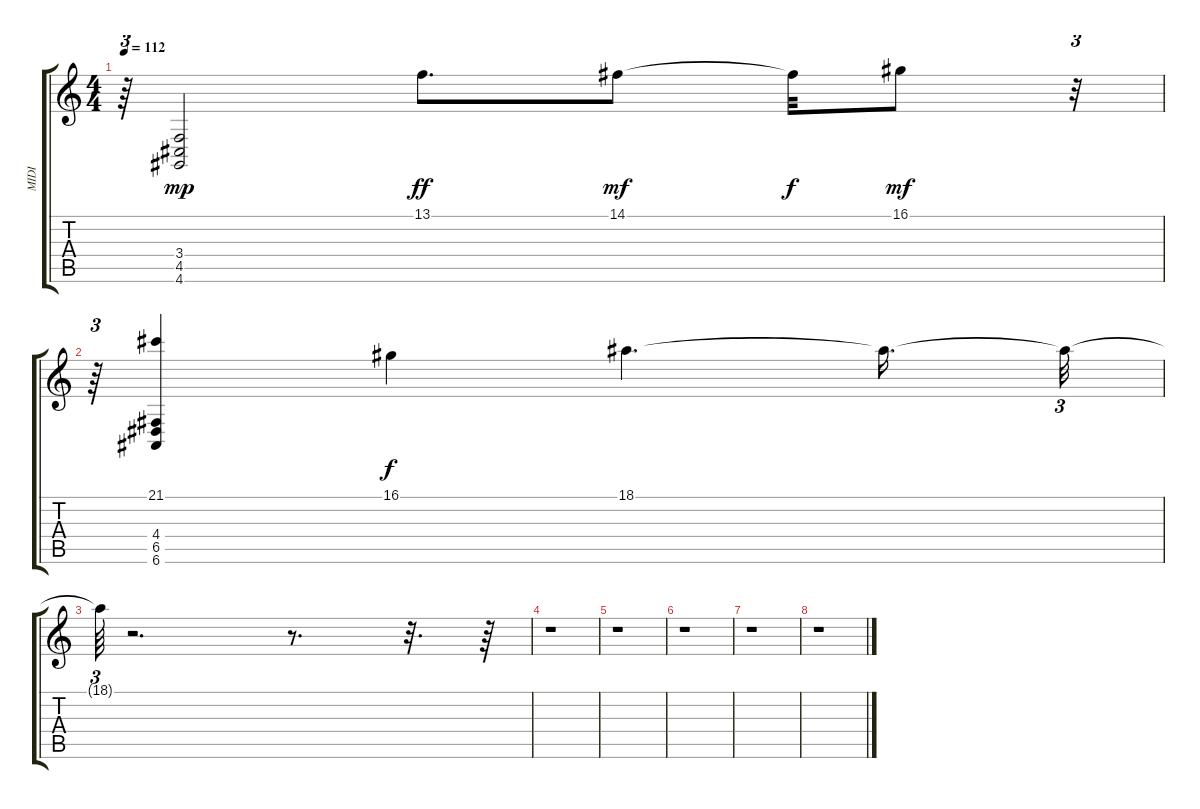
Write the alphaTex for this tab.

\track ("MIDI" "MIDI") {instrument acousticgrandpiano}
\staff {score tabs}
\tuning (E4 B3 G3 D3 A2 E2) {hide}
\ts (4 4)
\tempo 112
\clef g2
\ks c
r.64{tu (3 2) dy f} (3.4 4.5 4.6).2{dy mp} 13.1.8{d dy ff} 14.1.8{dy mf} 14.1{t}.32{dy f} 16.1.8{dy mf} r.32{tu (3 2)} |
r.64{tu (3 2)} (21.1 4.4 6.5 6.6).4 16.1.4{dy f} 18.1.4{d} 18.1{t}.16{d} 18.1{t}.32{tu (3 2)} |
18.1{t}.64{tu (3 2)} r.2{d} r.8{d} r.32{d} r.64 |
r.1 |
r.1 |
r.1 |
r.1 |
r.1
